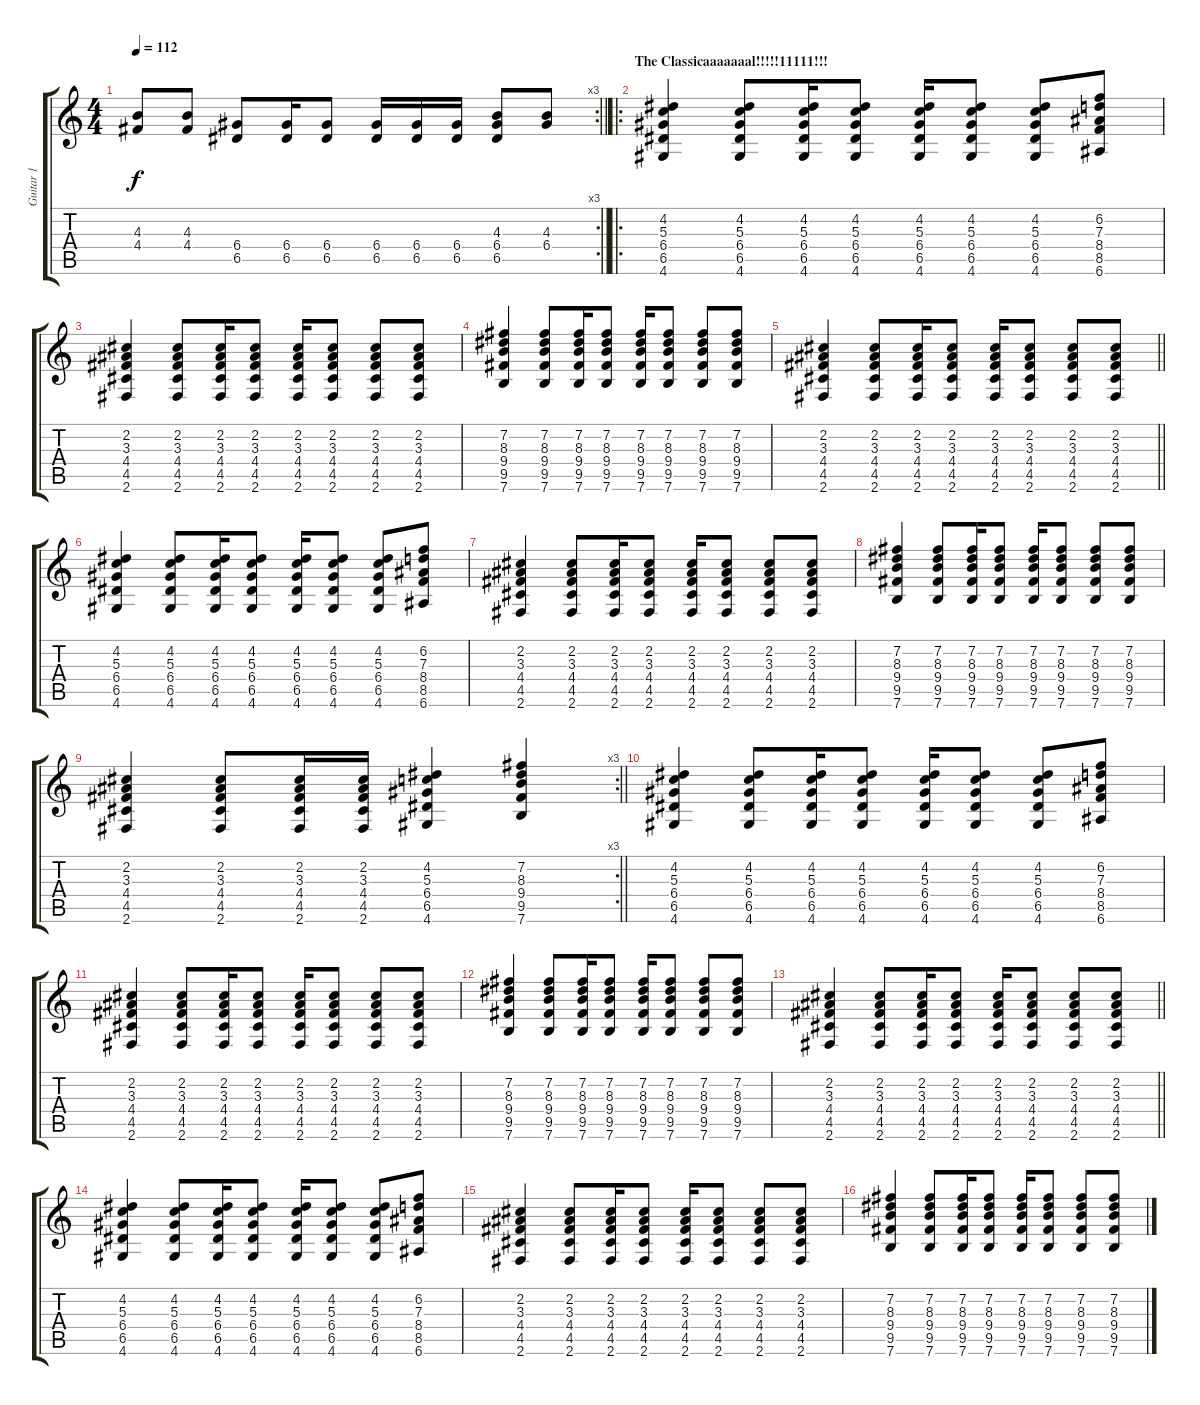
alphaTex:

\track ("Guitar 1" "Guitar 1") {instrument overdrivenguitar}
\staff {score tabs}
\tuning (E4 B3 G3 D3 A2 E2) {hide}
\rc 3
\ts (4 4)
\tempo 112
\clef g2
\barLineRight lightlight
\ks c
(4.3 4.4).8{dy f} (4.3 4.4).8 (6.4 6.5).8 (6.4 6.5).16 (6.4 6.5).8 (6.4 6.5).16 (6.4 6.5).16 (6.4 6.5).16 (4.3 6.4 6.5).8 (4.3 6.4).8 |
\ro
\section ("" "The Classicaaaaaaal!!!!!11111!!!")
(4.2 5.3 6.4 6.5 4.6).4 (4.2 5.3 6.4 6.5 4.6).8 (4.2 5.3 6.4 6.5 4.6).16 (4.2 5.3 6.4 6.5 4.6).8 (4.2 5.3 6.4 6.5 4.6).16 (4.2 5.3 6.4 6.5 4.6).8 (4.2 5.3 6.4 6.5 4.6).8 (6.2 7.3 8.4 8.5 6.6).8 |
(2.2 3.3 4.4 4.5 2.6).4 (2.2 3.3 4.4 4.5 2.6).8 (2.2 3.3 4.4 4.5 2.6).16 (2.2 3.3 4.4 4.5 2.6).8 (2.2 3.3 4.4 4.5 2.6).16 (2.2 3.3 4.4 4.5 2.6).8 (2.2 3.3 4.4 4.5 2.6).8 (2.2 3.3 4.4 4.5 2.6).8 |
(7.2 8.3 9.4 9.5 7.6).4 (7.2 8.3 9.4 9.5 7.6).8 (7.2 8.3 9.4 9.5 7.6).16 (7.2 8.3 9.4 9.5 7.6).8 (7.2 8.3 9.4 9.5 7.6).16 (7.2 8.3 9.4 9.5 7.6).8 (7.2 8.3 9.4 9.5 7.6).8 (7.2 8.3 9.4 9.5 7.6).8 |
\barLineRight lightlight
(2.2 3.3 4.4 4.5 2.6).4 (2.2 3.3 4.4 4.5 2.6).8 (2.2 3.3 4.4 4.5 2.6).16 (2.2 3.3 4.4 4.5 2.6).8 (2.2 3.3 4.4 4.5 2.6).16 (2.2 3.3 4.4 4.5 2.6).8 (2.2 3.3 4.4 4.5 2.6).8 (2.2 3.3 4.4 4.5 2.6).8 |
(4.2 5.3 6.4 6.5 4.6).4 (4.2 5.3 6.4 6.5 4.6).8 (4.2 5.3 6.4 6.5 4.6).16 (4.2 5.3 6.4 6.5 4.6).8 (4.2 5.3 6.4 6.5 4.6).16 (4.2 5.3 6.4 6.5 4.6).8 (4.2 5.3 6.4 6.5 4.6).8 (6.2 7.3 8.4 8.5 6.6).8 |
(2.2 3.3 4.4 4.5 2.6).4 (2.2 3.3 4.4 4.5 2.6).8 (2.2 3.3 4.4 4.5 2.6).16 (2.2 3.3 4.4 4.5 2.6).8 (2.2 3.3 4.4 4.5 2.6).16 (2.2 3.3 4.4 4.5 2.6).8 (2.2 3.3 4.4 4.5 2.6).8 (2.2 3.3 4.4 4.5 2.6).8 |
(7.2 8.3 9.4 9.5 7.6).4 (7.2 8.3 9.4 9.5 7.6).8 (7.2 8.3 9.4 9.5 7.6).16 (7.2 8.3 9.4 9.5 7.6).8 (7.2 8.3 9.4 9.5 7.6).16 (7.2 8.3 9.4 9.5 7.6).8 (7.2 8.3 9.4 9.5 7.6).8 (7.2 8.3 9.4 9.5 7.6).8 |
\rc 3
\barLineRight lightlight
(2.2 3.3 4.4 4.5 2.6).4 (2.2 3.3 4.4 4.5 2.6).8 (2.2 3.3 4.4 4.5 2.6).16 (2.2 3.3 4.4 4.5 2.6).16 (4.2 5.3 6.4 6.5 4.6).4 (7.2 8.3 9.4 9.5 7.6).4 |
(4.2 5.3 6.4 6.5 4.6).4 (4.2 5.3 6.4 6.5 4.6).8 (4.2 5.3 6.4 6.5 4.6).16 (4.2 5.3 6.4 6.5 4.6).8 (4.2 5.3 6.4 6.5 4.6).16 (4.2 5.3 6.4 6.5 4.6).8 (4.2 5.3 6.4 6.5 4.6).8 (6.2 7.3 8.4 8.5 6.6).8 |
(2.2 3.3 4.4 4.5 2.6).4 (2.2 3.3 4.4 4.5 2.6).8 (2.2 3.3 4.4 4.5 2.6).16 (2.2 3.3 4.4 4.5 2.6).8 (2.2 3.3 4.4 4.5 2.6).16 (2.2 3.3 4.4 4.5 2.6).8 (2.2 3.3 4.4 4.5 2.6).8 (2.2 3.3 4.4 4.5 2.6).8 |
(7.2 8.3 9.4 9.5 7.6).4 (7.2 8.3 9.4 9.5 7.6).8 (7.2 8.3 9.4 9.5 7.6).16 (7.2 8.3 9.4 9.5 7.6).8 (7.2 8.3 9.4 9.5 7.6).16 (7.2 8.3 9.4 9.5 7.6).8 (7.2 8.3 9.4 9.5 7.6).8 (7.2 8.3 9.4 9.5 7.6).8 |
\barLineRight lightlight
(2.2 3.3 4.4 4.5 2.6).4 (2.2 3.3 4.4 4.5 2.6).8 (2.2 3.3 4.4 4.5 2.6).16 (2.2 3.3 4.4 4.5 2.6).8 (2.2 3.3 4.4 4.5 2.6).16 (2.2 3.3 4.4 4.5 2.6).8 (2.2 3.3 4.4 4.5 2.6).8 (2.2 3.3 4.4 4.5 2.6).8 |
(4.2 5.3 6.4 6.5 4.6).4 (4.2 5.3 6.4 6.5 4.6).8 (4.2 5.3 6.4 6.5 4.6).16 (4.2 5.3 6.4 6.5 4.6).8 (4.2 5.3 6.4 6.5 4.6).16 (4.2 5.3 6.4 6.5 4.6).8 (4.2 5.3 6.4 6.5 4.6).8 (6.2 7.3 8.4 8.5 6.6).8 |
(2.2 3.3 4.4 4.5 2.6).4 (2.2 3.3 4.4 4.5 2.6).8 (2.2 3.3 4.4 4.5 2.6).16 (2.2 3.3 4.4 4.5 2.6).8 (2.2 3.3 4.4 4.5 2.6).16 (2.2 3.3 4.4 4.5 2.6).8 (2.2 3.3 4.4 4.5 2.6).8 (2.2 3.3 4.4 4.5 2.6).8 |
(7.2 8.3 9.4 9.5 7.6).4 (7.2 8.3 9.4 9.5 7.6).8 (7.2 8.3 9.4 9.5 7.6).16 (7.2 8.3 9.4 9.5 7.6).8 (7.2 8.3 9.4 9.5 7.6).16 (7.2 8.3 9.4 9.5 7.6).8 (7.2 8.3 9.4 9.5 7.6).8 (7.2 8.3 9.4 9.5 7.6).8
